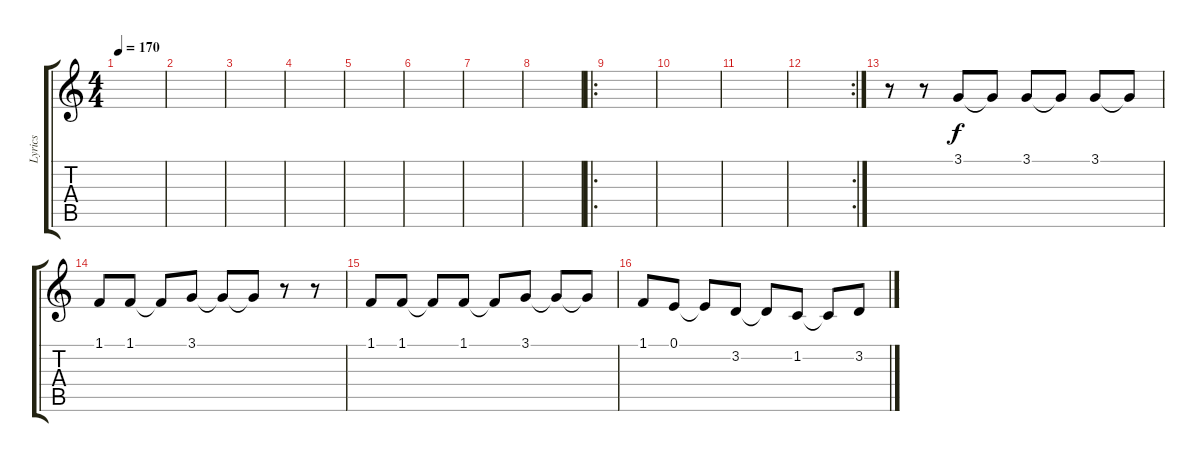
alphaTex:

\track ("Lyrics" "Lyrics") {instrument oboe}
\staff {score tabs}
\tuning (E4 B3 G3 D3 A2 E2) {hide}
\ts (4 4)
\tempo 170
\clef g2
\ks c
|
|
|
|
|
|
|
|
\ro
|
|
|
\rc 2
|
r.8 r.8 3.1.8 3.1{t}.8 3.1.8 3.1{t}.8 3.1.8 3.1{t}.8 |
1.1.8 1.1.8 1.1{t}.8 3.1.8 3.1{t}.8 3.1{t}.8 r.8 r.8 |
1.1.8 1.1.8 1.1{t}.8 1.1.8 1.1{t}.8 3.1.8 3.1{t}.8 3.1{t}.8 |
1.1.8 0.1.8 0.1{t}.8 3.2.8 3.2{t}.8 1.2.8 1.2{t}.8 3.2.8
